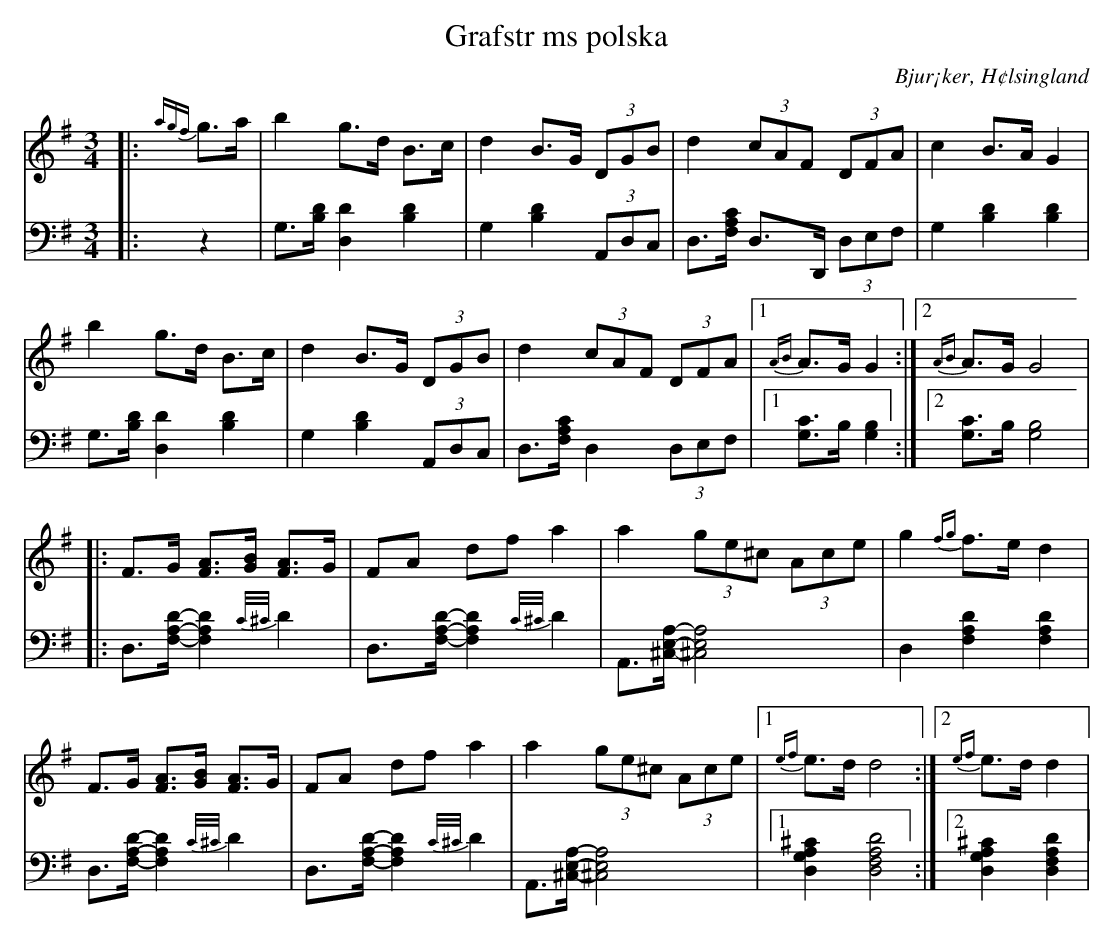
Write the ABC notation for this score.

X:1
T: Grafstr ms polska
O: Bjur¡ker, H¢lsingland
M: 3/4
L: 1/8
K: G
V:1
V:2
V: 1
|:{agf}g>a|b2 g>d B>c|d2 B>G (3DGB|d2 (3cAF (3DFA|c2 B>A G2|
b2 g>d B>c|d2 B>G (3DGB|d2 (3cAF (3DFA|1 {AB}A>G G2:|2 {AB}A>G G4|
|:F>G [FA]>[GB] [FA]>G |FA df a2 |a2 (3ge^c (3Ace |g2 {fg}f>e d2 |
F>G [FA]>[GB] [FA]>G |FA df a2 |a2 (3ge^c (3Ace |1 {ef}e>d d4:|2 {ef}e>d d2|
V:2 clef=bass
|:z2 | G,>[B,D] [D,2D2] [B,2D2]| G,2 [B,2D2] (3A,,D,C,|D,>[F,A,C] D,>D,, (3D,E,F,| G,2 [B,2D2] [B,2D2]|
G,>[B,D] [D,2D2] [B,2D2]| G,2 [B,2D2] (3A,,D,C,|D,>[F,A,C] D,2 (3D,E,F,|1 [G,C]>B, [G,2B,2]:|2 [G,C]>B, [G,4B,4]|
|:D,>[F,A,D]-[F,2A,2D2] {C/^C/}D2|D,>[F,A,D]-[F,2A,2D2] {C/^C/}D2| A,,>[^C,E,A,]-[^C,4E,4A,4]|D,2 [F,2A,2D2] [F,2A,2D2] |
D,>[F,A,D]-[F,2A,2D2] {C/^C/}D2|D,>[F,A,D]-[F,2A,2D2] {C/^C/}D2| A,,>[^C,E,A,]-[^C,4E,4A,4]|1 [D,2G,2A,2^C2] [D,4F,4A,4D4]:|2 [D,2G,2A,2^C2] [D,2F,2A,2D2]|
